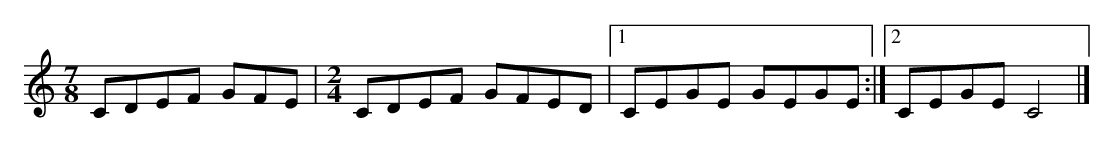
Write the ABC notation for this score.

X:1
T:
M:7/8
K:C
CDEF GFE  | \
M:2/4
CDEF GFED |[1 CEGE GEGE :| [2 CEGE C4 |]
